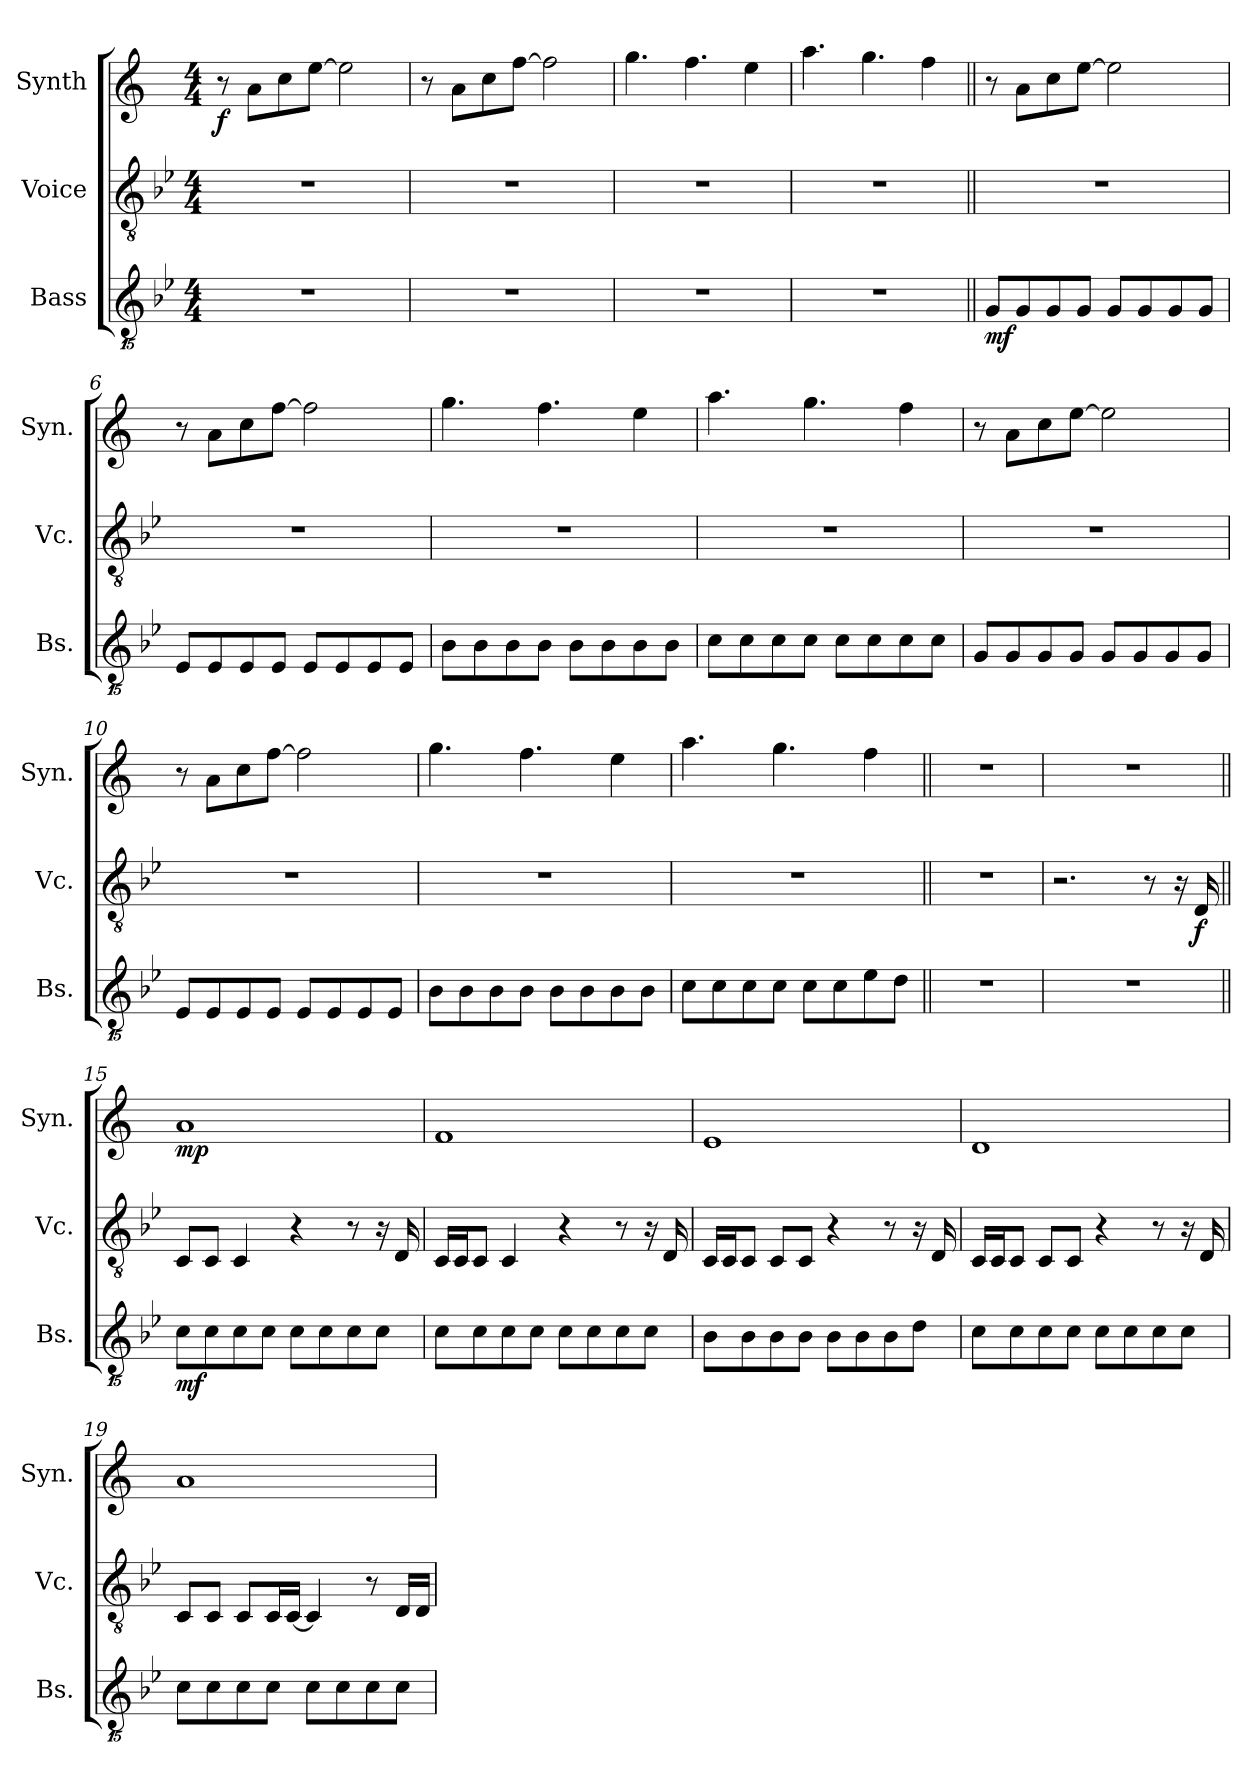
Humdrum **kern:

**kern	**dynam	**kern	**dynam	**kern	**dynam
*part3	*part3	*part2	*part2	*part1	*part1
*staff3	*staff3	*staff2	*staff2	*staff1	*staff1
*I"Bass	*	*I"Voice	*	*I"Synth	*
*I'Bs.	*	*I'Vc.	*	*I'Syn.	*
*clefGvv2	*	*clefGv2	*	*clefG2	*
*	*	*	*	*ITrd1c2	*
*k[b-e-]	*	*k[b-e-]	*	*k[b-e-]	*
*M4/4	*	*M4/4	*	*M4/4	*
*MM80	*	*MM80	*	*MM80	*
=1	=1	=1	=1	=1	=1
!	!	!	!	!	!LO:DY:b
1r	.	1r	.	8r	f
.	.	.	.	8g\L	.
.	.	.	.	8b-\	.
.	.	.	.	[8dd\J	.
.	.	.	.	2dd\]	.
=2	=2	=2	=2	=2	=2
1r	.	1r	.	8r	.
.	.	.	.	8g\L	.
.	.	.	.	8b-\	.
.	.	.	.	[8ee-\J	.
.	.	.	.	2ee-\]	.
=3	=3	=3	=3	=3	=3
1r	.	1r	.	4.ff\	.
.	.	.	.	4.ee-\	.
.	.	.	.	4dd\	.
=4	=4	=4	=4	=4	=4
1r	.	1r	.	4.gg\	.
.	.	.	.	4.ff\	.
.	.	.	.	4ee-\	.
=5||	=5||	=5||	=5||	=5||	=5||
!	!LO:DY:b	!	!	!	!
8GG/L	mf	1r	.	8r	.
8GG/	.	.	.	8g\L	.
8GG/	.	.	.	8b-\	.
8GG/J	.	.	.	[8dd\J	.
8GG/L	.	.	.	2dd\]	.
8GG/	.	.	.	.	.
8GG/	.	.	.	.	.
8GG/J	.	.	.	.	.
=6	=6	=6	=6	=6	=6
8EE-/L	.	1r	.	8r	.
8EE-/	.	.	.	8g\L	.
8EE-/	.	.	.	8b-\	.
8EE-/J	.	.	.	[8ee-\J	.
8EE-/L	.	.	.	2ee-\]	.
8EE-/	.	.	.	.	.
8EE-/	.	.	.	.	.
8EE-/J	.	.	.	.	.
=7	=7	=7	=7	=7	=7
8BB-\L	.	1r	.	4.ff\	.
8BB-\	.	.	.	.	.
8BB-\	.	.	.	.	.
8BB-\J	.	.	.	4.ee-\	.
8BB-\L	.	.	.	.	.
8BB-\	.	.	.	.	.
8BB-\	.	.	.	4dd\	.
8BB-\J	.	.	.	.	.
=8	=8	=8	=8	=8	=8
8C\L	.	1r	.	4.gg\	.
8C\	.	.	.	.	.
8C\	.	.	.	.	.
8C\J	.	.	.	4.ff\	.
8C\L	.	.	.	.	.
8C\	.	.	.	.	.
8C\	.	.	.	4ee-\	.
8C\J	.	.	.	.	.
=9	=9	=9	=9	=9	=9
8GG/L	.	1r	.	8r	.
8GG/	.	.	.	8g\L	.
8GG/	.	.	.	8b-\	.
8GG/J	.	.	.	[8dd\J	.
8GG/L	.	.	.	2dd\]	.
8GG/	.	.	.	.	.
8GG/	.	.	.	.	.
8GG/J	.	.	.	.	.
=10	=10	=10	=10	=10	=10
8EE-/L	.	1r	.	8r	.
8EE-/	.	.	.	8g\L	.
8EE-/	.	.	.	8b-\	.
8EE-/J	.	.	.	[8ee-\J	.
8EE-/L	.	.	.	2ee-\]	.
8EE-/	.	.	.	.	.
8EE-/	.	.	.	.	.
8EE-/J	.	.	.	.	.
=11	=11	=11	=11	=11	=11
8BB-\L	.	1r	.	4.ff\	.
8BB-\	.	.	.	.	.
8BB-\	.	.	.	.	.
8BB-\J	.	.	.	4.ee-\	.
8BB-\L	.	.	.	.	.
8BB-\	.	.	.	.	.
8BB-\	.	.	.	4dd\	.
8BB-\J	.	.	.	.	.
=12	=12	=12	=12	=12	=12
8C\L	.	1r	.	4.gg\	.
8C\	.	.	.	.	.
8C\	.	.	.	.	.
8C\J	.	.	.	4.ff\	.
8C\L	.	.	.	.	.
8C\	.	.	.	.	.
8E-\	.	.	.	4ee-\	.
8D\J	.	.	.	.	.
=13||	=13||	=13||	=13||	=13||	=13||
1r	.	1r	.	1r	.
=14	=14	=14	=14	=14	=14
1r	.	2.r	.	1r	.
.	.	8r	.	.	.
.	.	16r	.	.	.
!	!	!	!LO:DY:b	!	!
.	.	16D/	f	.	.
=15||	=15||	=15||	=15||	=15||	=15||
!	!LO:DY:b	!	!	!	!LO:DY:b
8C\L	mf	8C/L	.	1g	mp
8C\	.	8C/J	.	.	.
8C\	.	4C/	.	.	.
8C\J	.	.	.	.	.
8C\L	.	4r	.	.	.
8C\	.	.	.	.	.
8C\	.	8r	.	.	.
8C\J	.	16r	.	.	.
.	.	16D/	.	.	.
=16	=16	=16	=16	=16	=16
8C\L	.	16C/LL	.	1e-	.
.	.	16C/J	.	.	.
8C\	.	8C/J	.	.	.
8C\	.	4C/	.	.	.
8C\J	.	.	.	.	.
8C\L	.	4r	.	.	.
8C\	.	.	.	.	.
8C\	.	8r	.	.	.
8C\J	.	16r	.	.	.
.	.	16D/	.	.	.
=17	=17	=17	=17	=17	=17
8BB-\L	.	16C/LL	.	1d	.
.	.	16C/J	.	.	.
8BB-\	.	8C/J	.	.	.
8BB-\	.	8C/L	.	.	.
8BB-\J	.	8C/J	.	.	.
8BB-\L	.	4r	.	.	.
8BB-\	.	.	.	.	.
8BB-\	.	8r	.	.	.
8D\J	.	16r	.	.	.
.	.	16D/	.	.	.
=18	=18	=18	=18	=18	=18
8C\L	.	16C/LL	.	1c	.
.	.	16C/J	.	.	.
8C\	.	8C/J	.	.	.
8C\	.	8C/L	.	.	.
8C\J	.	8C/J	.	.	.
8C\L	.	4r	.	.	.
8C\	.	.	.	.	.
8C\	.	8r	.	.	.
8C\J	.	16r	.	.	.
.	.	16D/	.	.	.
=19	=19	=19	=19	=19	=19
8C\L	.	8C/L	.	1g	.
8C\	.	8C/J	.	.	.
8C\	.	8C/L	.	.	.
8C\J	.	16C/L	.	.	.
.	.	[16C/JJ	.	.	.
8C\L	.	4C/]	.	.	.
8C\	.	.	.	.	.
8C\	.	8r	.	.	.
8C\J	.	16D/LL	.	.	.
.	.	16D/JJ	.	.	.
=	=	=	=	=	=
*-	*-	*-	*-	*-	*-
